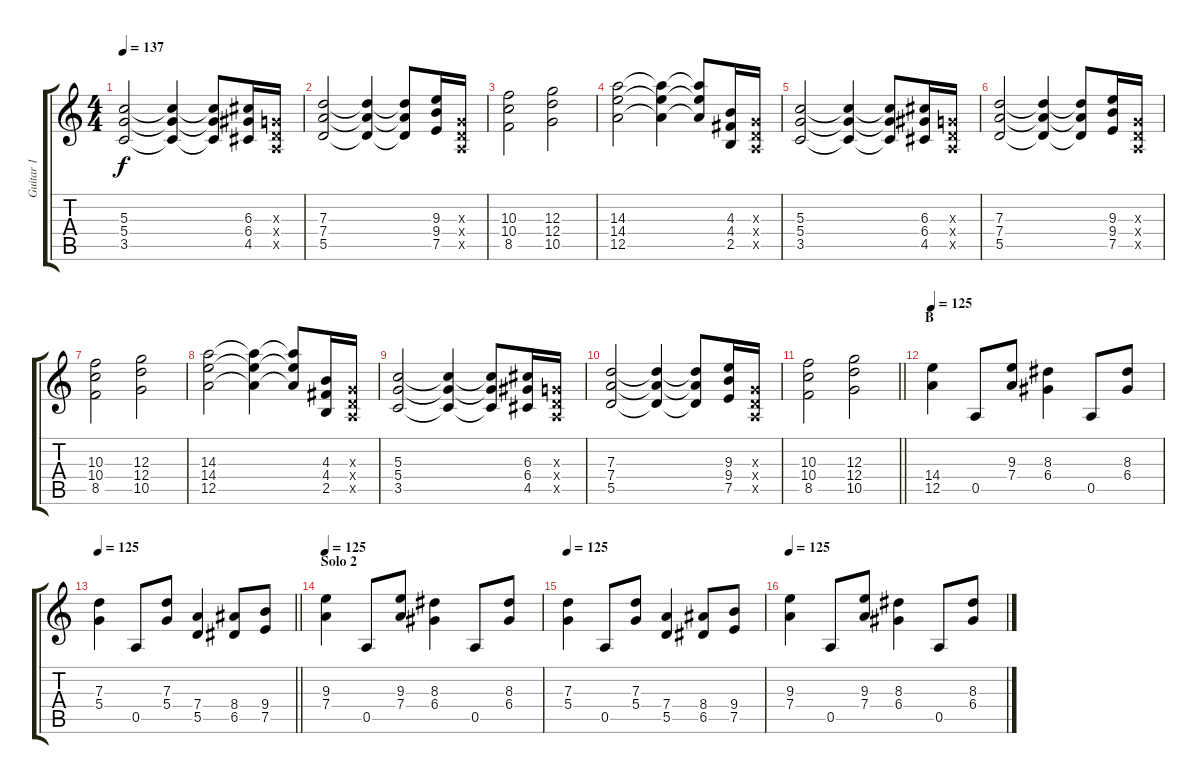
\track ("Guitar 1" "Guitar 1") {instrument distortionguitar}
\staff {score tabs}
\tuning (E4 B3 G3 D3 A2 E2) {hide}
\ts (4 4)
\tempo 137
\clef g2
\ks c
(5.3 5.4 3.5).2{dy f} (5.3{t} 5.4{t} 3.5{t}).4 (5.3{t} 5.4{t} 3.5{t}).8 (6.3 6.4 4.5).16 (0.3{x} 0.4{x} 0.5{x}).16 |
(7.3 7.4 5.5).2 (7.3{t} 7.4{t} 5.5{t}).4 (7.3{t} 7.4{t} 5.5{t}).8 (9.3 9.4 7.5).16 (0.3{x} 0.4{x} 0.5{x}).16 |
(10.3 10.4 8.5).2 (12.3 12.4 10.5).2 |
(14.3 14.4 12.5).2 (14.3{t} 14.4{t} 12.5{t}).4 (14.3{t} 14.4{t} 12.5{t}).8 (4.3 4.4 2.5).16 (0.3{x} 0.4{x} 0.5{x}).16 |
(5.3 5.4 3.5).2 (5.3{t} 5.4{t} 3.5{t}).4 (5.3{t} 5.4{t} 3.5{t}).8 (6.3 6.4 4.5).16 (0.3{x} 0.4{x} 0.5{x}).16 |
(7.3 7.4 5.5).2 (7.3{t} 7.4{t} 5.5{t}).4 (7.3{t} 7.4{t} 5.5{t}).8 (9.3 9.4 7.5).16 (0.3{x} 0.4{x} 0.5{x}).16 |
(10.3 10.4 8.5).2 (12.3 12.4 10.5).2 |
(14.3 14.4 12.5).2 (14.3{t} 14.4{t} 12.5{t}).4 (14.3{t} 14.4{t} 12.5{t}).8 (4.3 4.4 2.5).16 (0.3{x} 0.4{x} 0.5{x}).16 |
(5.3 5.4 3.5).2 (5.3{t} 5.4{t} 3.5{t}).4 (5.3{t} 5.4{t} 3.5{t}).8 (6.3 6.4 4.5).16 (0.3{x} 0.4{x} 0.5{x}).16 |
(7.3 7.4 5.5).2 (7.3{t} 7.4{t} 5.5{t}).4 (7.3{t} 7.4{t} 5.5{t}).8 (9.3 9.4 7.5).16 (0.3{x} 0.4{x} 0.5{x}).16 |
\barLineRight lightlight
(10.3 10.4 8.5).2 (12.3 12.4 10.5).2 |
\section ("" "B")
\tempo 125
(14.4 12.5).4 0.5.8 (9.3 7.4).8 (8.3 6.4).4 0.5.8 (8.3 6.4).8 |
\tempo 125
\barLineRight lightlight
(7.3 5.4).4 0.5.8 (7.3 5.4).8 (7.4 5.5).4 (8.4 6.5).8 (9.4 7.5).8 |
\section ("" "Solo 2")
\tempo 125
(9.3 7.4).4 0.5.8 (9.3 7.4).8 (8.3 6.4).4 0.5.8 (8.3 6.4).8 |
\tempo 125
(7.3 5.4).4 0.5.8 (7.3 5.4).8 (7.4 5.5).4 (8.4 6.5).8 (9.4 7.5).8 |
\tempo 125
(9.3 7.4).4 0.5.8 (9.3 7.4).8 (8.3 6.4).4 0.5.8 (8.3 6.4).8
